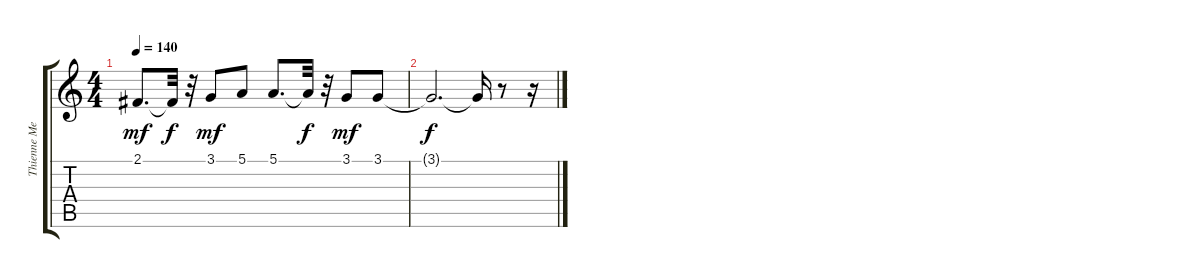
\track ("Thienne Melo" "Thienne Me") {instrument acousticgrandpiano}
\staff {score tabs}
\tuning (E4 B3 G3 D3 A2 E2) {hide}
\ts (4 4)
\tempo 140
\clef g2
\ks c
2.1.8{d dy mf} 2.1{t}.32{dy f} r.32 3.1.8{dy mf} 5.1.8 5.1.8{d} 5.1{t}.32{dy f} r.32 3.1.8{dy mf} 3.1.8 |
3.1{t}.2{d dy f} 3.1{t}.16 r.8 r.16
